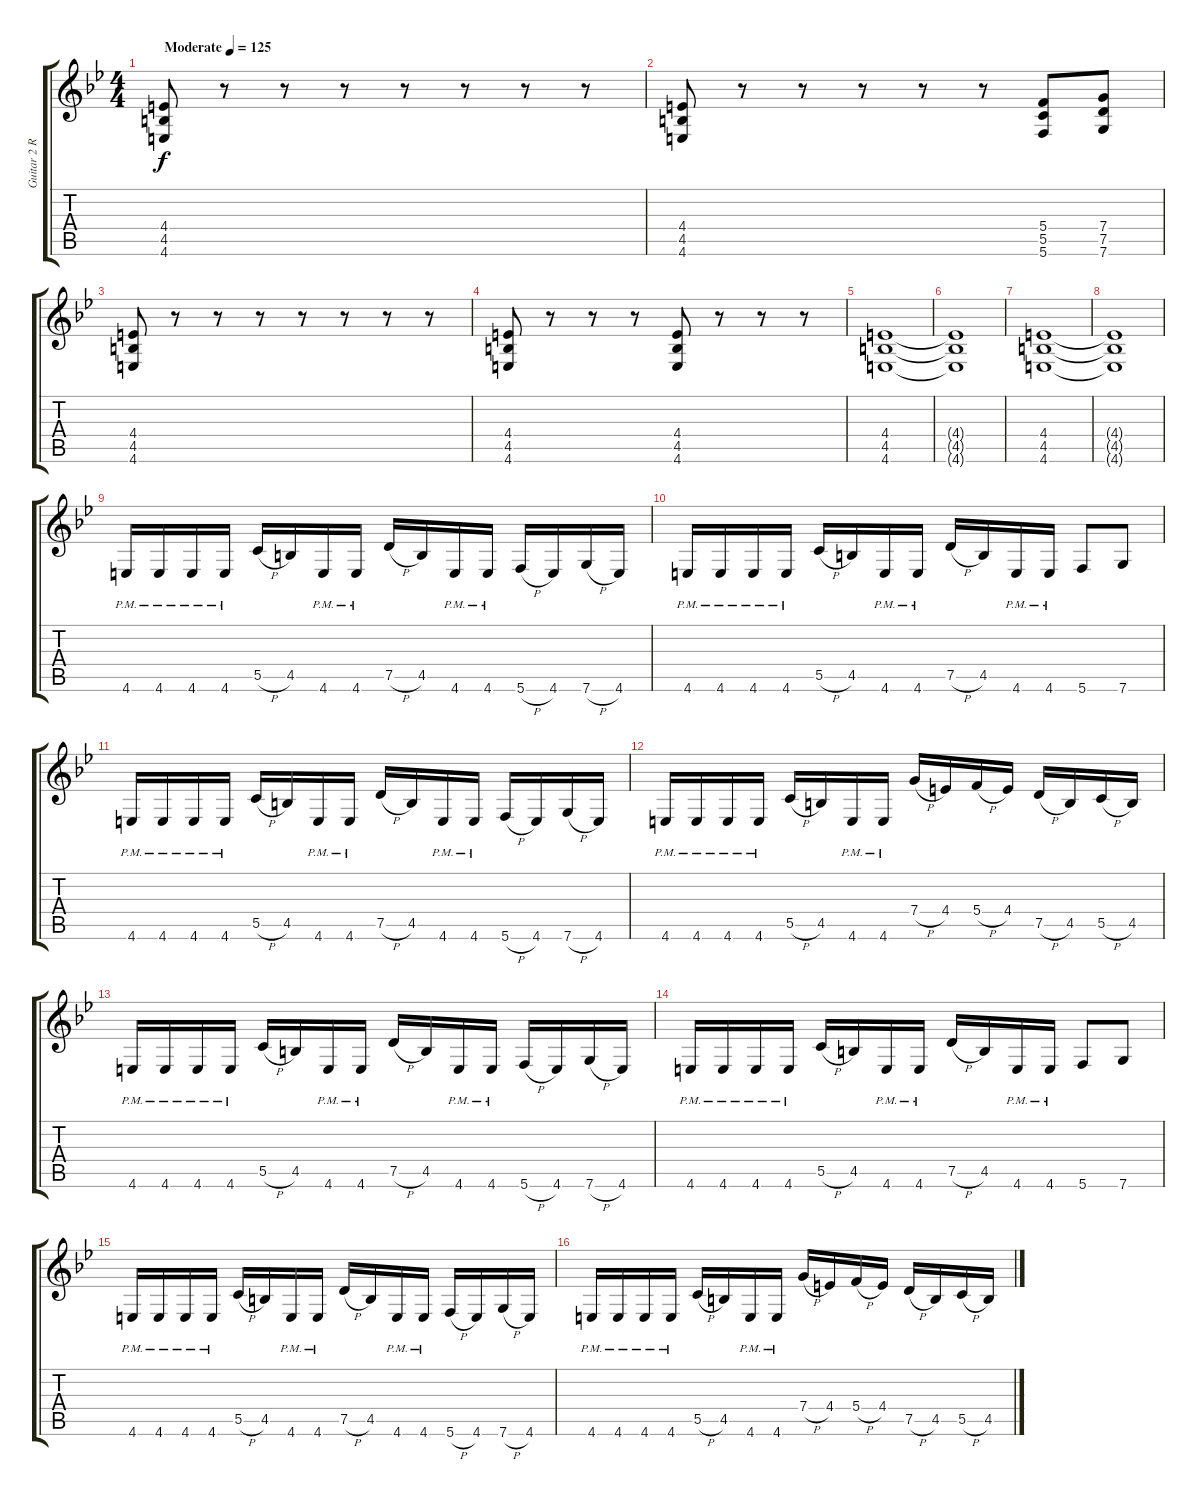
\track ("Guitar 2 Right" "Guitar 2 R") {instrument distortionguitar}
\staff {score tabs}
\tuning (D4 A3 F3 C3 G2 C2) {hide}
\ts (4 4)
\tempo (125 "Moderate")
\clef g2
\ks bb
(4.4 4.5 4.6).8{dy f instrument distortionguitar} r.8 r.8 r.8 r.8 r.8 r.8 r.8 |
(4.4 4.5 4.6).8 r.8 r.8 r.8 r.8 r.8 (5.4 5.5 5.6).8 (7.4 7.5 7.6).8 |
(4.4 4.5 4.6).8 r.8 r.8 r.8 r.8 r.8 r.8 r.8 |
(4.4 4.5 4.6).8 r.8 r.8 r.8 (4.4 4.5 4.6).8 r.8 r.8 r.8 |
(4.4 4.5 4.6).1 |
(4.4{t} 4.5{t} 4.6{t}).1 |
(4.4 4.5 4.6).1 |
(4.4{t} 4.5{t} 4.6{t}).1 |
4.6{pm}.16 4.6{pm}.16 4.6{pm}.16 4.6{pm}.16 5.5{h}.16 4.5.16 4.6{pm}.16 4.6{pm}.16 7.5{h}.16 4.5.16 4.6{pm}.16 4.6{pm}.16 5.6{h}.16 4.6.16 7.6{h}.16 4.6.16 |
4.6{pm}.16 4.6{pm}.16 4.6{pm}.16 4.6{pm}.16 5.5{h}.16 4.5.16 4.6{pm}.16 4.6{pm}.16 7.5{h}.16 4.5.16 4.6{pm}.16 4.6{pm}.16 5.6.8 7.6.8 |
4.6{pm}.16 4.6{pm}.16 4.6{pm}.16 4.6{pm}.16 5.5{h}.16 4.5.16 4.6{pm}.16 4.6{pm}.16 7.5{h}.16 4.5.16 4.6{pm}.16 4.6{pm}.16 5.6{h}.16 4.6.16 7.6{h}.16 4.6.16 |
4.6{pm}.16 4.6{pm}.16 4.6{pm}.16 4.6{pm}.16 5.5{h}.16 4.5.16 4.6{pm}.16 4.6{pm}.16 7.4{h}.16 4.4.16 5.4{h}.16 4.4.16 7.5{h}.16 4.5.16 5.5{h}.16 4.5.16 |
4.6{pm}.16 4.6{pm}.16 4.6{pm}.16 4.6{pm}.16 5.5{h}.16 4.5.16 4.6{pm}.16 4.6{pm}.16 7.5{h}.16 4.5.16 4.6{pm}.16 4.6{pm}.16 5.6{h}.16 4.6.16 7.6{h}.16 4.6.16 |
4.6{pm}.16 4.6{pm}.16 4.6{pm}.16 4.6{pm}.16 5.5{h}.16 4.5.16 4.6{pm}.16 4.6{pm}.16 7.5{h}.16 4.5.16 4.6{pm}.16 4.6{pm}.16 5.6.8 7.6.8 |
4.6{pm}.16 4.6{pm}.16 4.6{pm}.16 4.6{pm}.16 5.5{h}.16 4.5.16 4.6{pm}.16 4.6{pm}.16 7.5{h}.16 4.5.16 4.6{pm}.16 4.6{pm}.16 5.6{h}.16 4.6.16 7.6{h}.16 4.6.16 |
4.6{pm}.16 4.6{pm}.16 4.6{pm}.16 4.6{pm}.16 5.5{h}.16 4.5.16 4.6{pm}.16 4.6{pm}.16 7.4{h}.16 4.4.16 5.4{h}.16 4.4.16 7.5{h}.16 4.5.16 5.5{h}.16 4.5.16
